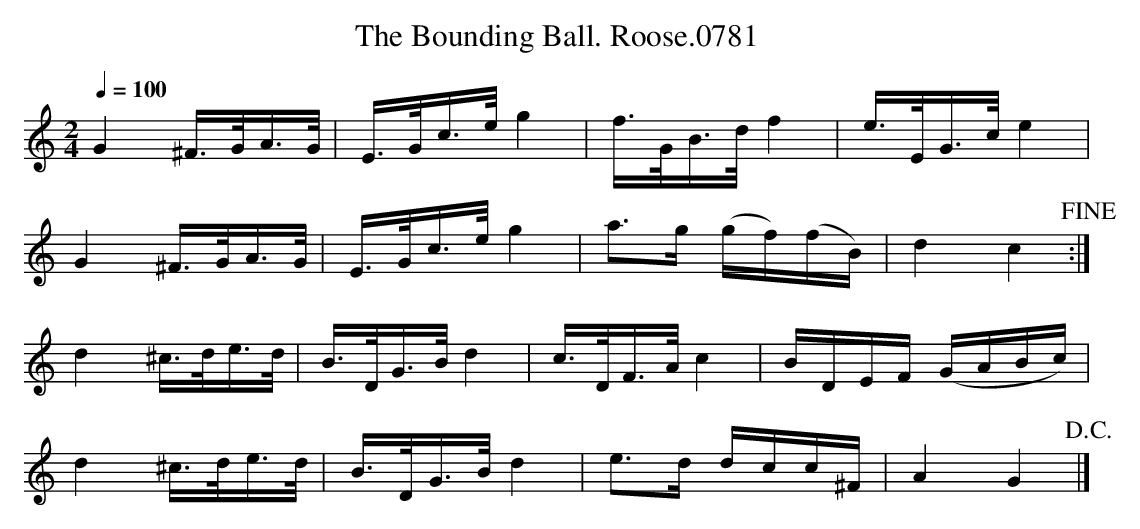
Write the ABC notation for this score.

X:1
T:Bounding Ball. Roose.0781, The
M:2/4
L:1/16
Q:1/4=100
K:None
G4^F>GA>G | E>Gc>eg4 | f>GB>df4 | e>EG>ce4 |
G4^F>GA>G | E>Gc>eg4 | a3g (gf)(fB) | d4c4!fine! :|
d4 ^c>de>d | B>DG>Bd4 | c>DF>A c4 | BDEF (GABc) |
d4^c>de>d | B>DG>Bd4 | e3d dcc^F | A4G4!D.C.! |]
